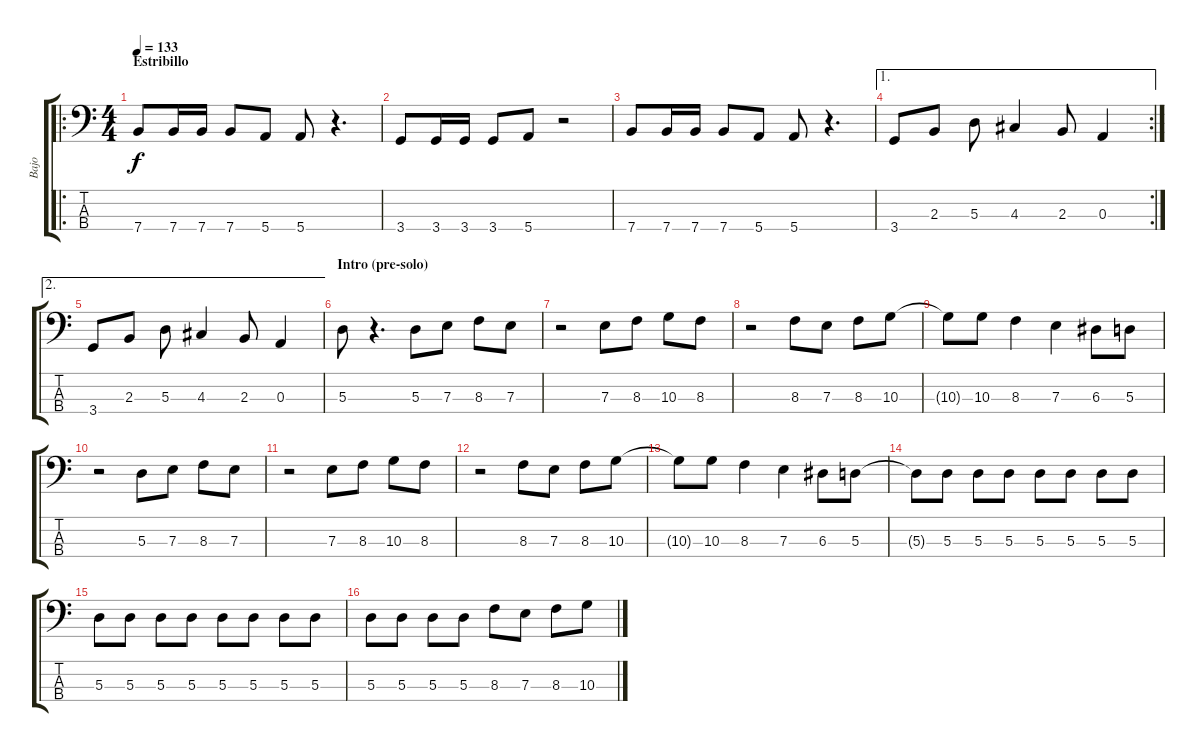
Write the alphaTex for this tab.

\track ("Bajo" "Bajo") {instrument electricbasspick}
\staff {score tabs}
\tuning (G2 D2 A1 E1) {hide}
\ro
\ts (4 4)
\section ("" "Estribillo")
\tempo 133
\clef f4
\ks c
7.4.8{dy f} 7.4.16 7.4.16 7.4.8 5.4.8 5.4.8 r.4{d} |
3.4.8 3.4.16 3.4.16 3.4.8 5.4.8 r.2 |
7.4.8 7.4.16 7.4.16 7.4.8 5.4.8 5.4.8 r.4{d} |
\ae 1
\rc 2
3.4.8 2.3.8 5.3.8 4.3.4 2.3.8 0.3.4 |
\ae 2
3.4.8 2.3.8 5.3.8 4.3.4 2.3.8 0.3.4 |
\section ("" "Intro (pre-solo)")
5.3.8 r.4{d} 5.3.8 7.3.8 8.3.8 7.3.8 |
r.2 7.3.8 8.3.8 10.3.8 8.3.8 |
r.2 8.3.8 7.3.8 8.3.8 10.3.8 |
10.3{t}.8 10.3.8 8.3.4 7.3.4 6.3.8 5.3.8 |
r.2 5.3.8 7.3.8 8.3.8 7.3.8 |
r.2 7.3.8 8.3.8 10.3.8 8.3.8 |
r.2 8.3.8 7.3.8 8.3.8 10.3.8 |
10.3{t}.8 10.3.8 8.3.4 7.3.4 6.3.8 5.3.8 |
5.3{t}.8 5.3.8 5.3.8 5.3.8 5.3.8 5.3.8 5.3.8 5.3.8 |
5.3.8 5.3.8 5.3.8 5.3.8 5.3.8 5.3.8 5.3.8 5.3.8 |
5.3.8 5.3.8 5.3.8 5.3.8 8.3.8 7.3.8 8.3.8 10.3.8
